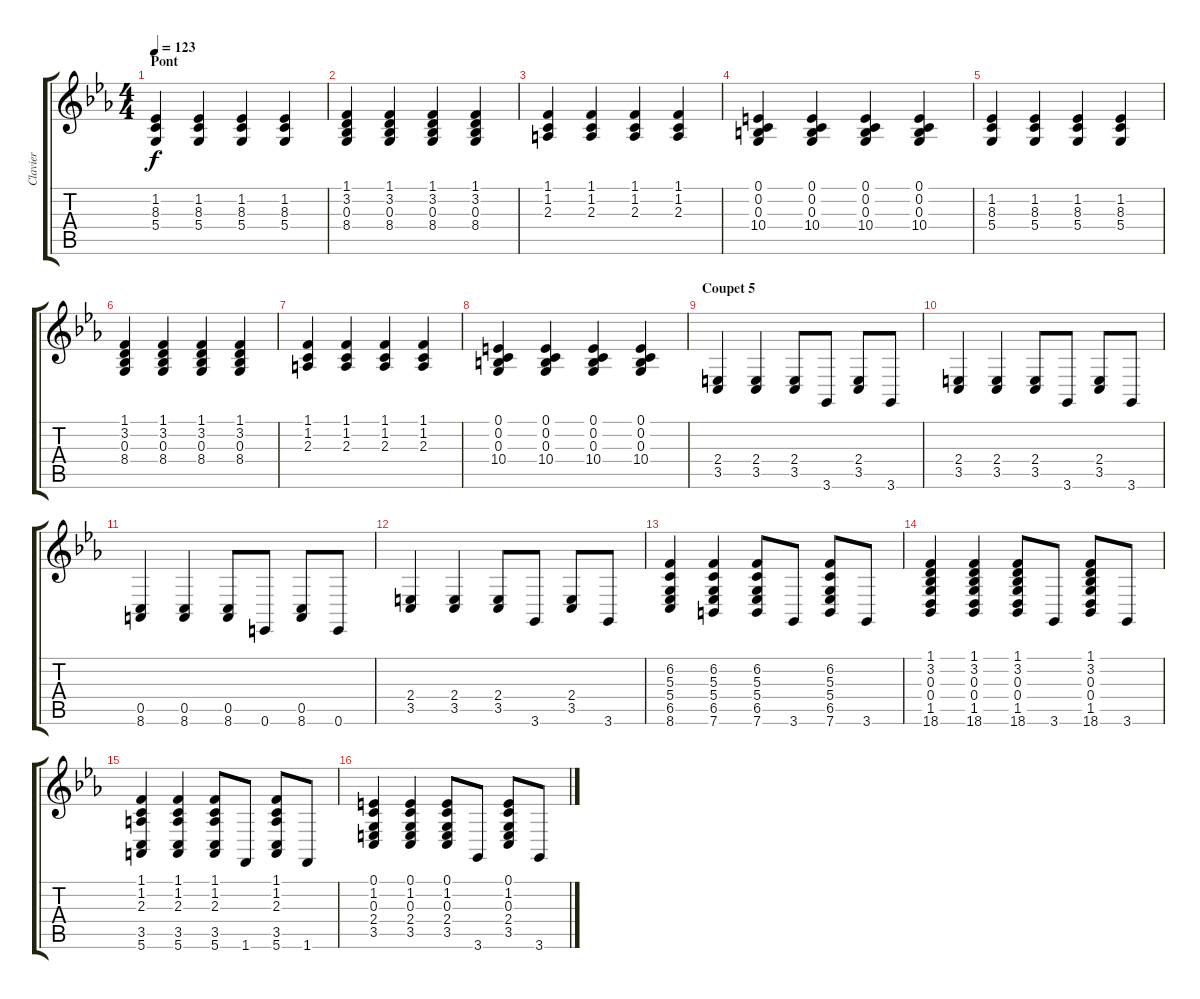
\track ("Clavier" "Clavier") {instrument tremolostrings}
\staff {score tabs}
\tuning (E4 B3 G3 D3 A2 E2) {hide}
\ts (4 4)
\section ("" "Pont")
\tempo 123
\clef g2
\ks cminor
(1.2 8.3 5.4).4{dy f volume 14 instrument brightacousticpiano} (1.2 8.3 5.4).4 (1.2 8.3 5.4).4 (1.2 8.3 5.4).4 |
(1.1 3.2 0.3 8.4).4 (1.1 3.2 0.3 8.4).4 (1.1 3.2 0.3 8.4).4 (1.1 3.2 0.3 8.4).4 |
(1.1 1.2 2.3).4 (1.1 1.2 2.3).4 (1.1 1.2 2.3).4 (1.1 1.2 2.3).4 |
(0.1 0.2 0.3 10.4).4 (0.1 0.2 0.3 10.4).4 (0.1 0.2 0.3 10.4).4 (0.1 0.2 0.3 10.4).4 |
(1.2 8.3 5.4).4 (1.2 8.3 5.4).4 (1.2 8.3 5.4).4 (1.2 8.3 5.4).4 |
(1.1 3.2 0.3 8.4).4 (1.1 3.2 0.3 8.4).4 (1.1 3.2 0.3 8.4).4 (1.1 3.2 0.3 8.4).4 |
(1.1 1.2 2.3).4 (1.1 1.2 2.3).4 (1.1 1.2 2.3).4 (1.1 1.2 2.3).4 |
(0.1 0.2 0.3 10.4).4 (0.1 0.2 0.3 10.4).4 (0.1 0.2 0.3 10.4).4 (0.1 0.2 0.3 10.4).4 |
\section ("" "Coupet 5")
(2.4 3.5).4 (2.4 3.5).4 (2.4 3.5).8 3.6.8 (2.4 3.5).8 3.6.8 |
(2.4 3.5).4 (2.4 3.5).4 (2.4 3.5).8 3.6.8 (2.4 3.5).8 3.6.8 |
(0.5 8.6).4 (0.5 8.6).4 (0.5 8.6).8 0.6.8 (0.5 8.6).8 0.6.8 |
(2.4 3.5).4 (2.4 3.5).4 (2.4 3.5).8 3.6.8 (2.4 3.5).8 3.6.8 |
(6.2 5.3 5.4 6.5 8.6).4 (6.2 5.3 5.4 6.5 7.6).4 (6.2 5.3 5.4 6.5 7.6).8 3.6.8 (6.2 5.3 5.4 6.5 7.6).8 3.6.8 |
(1.1 3.2 0.3 0.4 1.5 18.6).4 (1.1 3.2 0.3 0.4 1.5 18.6).4 (1.1 3.2 0.3 0.4 1.5 18.6).8 3.6.8 (1.1 3.2 0.3 0.4 1.5 18.6).8 3.6.8 |
(1.1 1.2 2.3 3.5 5.6).4 (1.1 1.2 2.3 3.5 5.6).4 (1.1 1.2 2.3 3.5 5.6).8 1.6.8 (1.1 1.2 2.3 3.5 5.6).8 1.6.8 |
(0.1 1.2 0.3 2.4 3.5).4 (0.1 1.2 0.3 2.4 3.5).4 (0.1 1.2 0.3 2.4 3.5).8 3.6.8 (0.1 1.2 0.3 2.4 3.5).8 3.6.8
